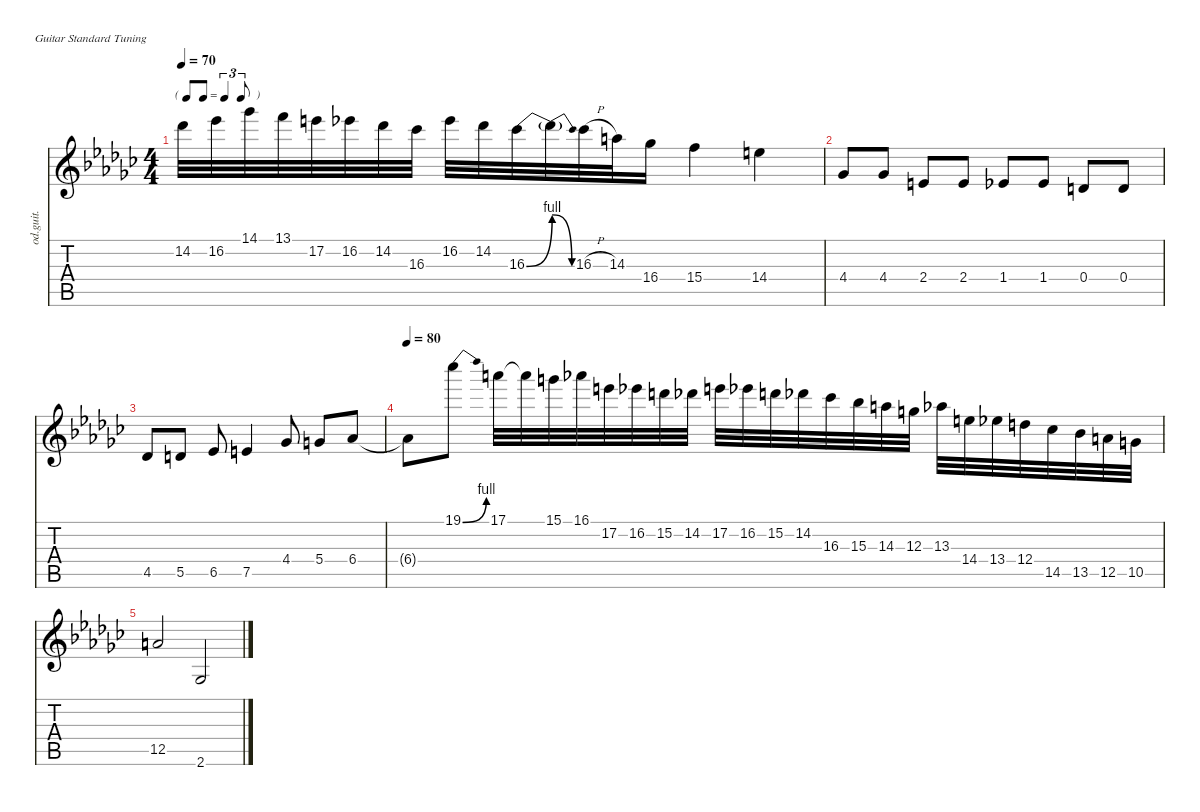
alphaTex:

\defaultSystemsLayout 4
\hideDynamics
\bracketExtendMode nobrackets
\otherSystemsTrackNameOrientation horizontal
\track ("Guitare 2" "od.guit.") {defaultSystemsLayout 4 instrument overdrivenguitar}
\staff {score tabs}
\tuning (E4 B3 G3 D3 A2 E2)
\ts (4 4)
\tf triplet8th
\tempo 70
\clef g2
\ks gb
14.2{acc b}.32{dy f beam Down} 16.2{acc b}.32{beam Down} 14.1{acc b}.32{beam Down} 13.1{acc forcenatural}.32{beam Down} 17.2{acc forcenatural}.32{beam Down} 16.2{acc b}.32{beam Down} 14.2{acc b}.32{beam Down} 16.3{acc b}.32{beam Down} 16.2{acc b}.32{beam Down} 14.2{acc b}.32{beam Down} 16.3{be (bend 0 0 60 4) acc b}.32{beam Down} 16.3{be (release 0 4 60 0) t}.32{beam Down} 16.3{h acc b}.32{beam Down} 14.3{acc forcenatural}.32{beam Down} 16.4{acc b}.16{beam Down} 15.4{acc forcenatural}.4{beam Down} 14.4{acc forcenatural}.4{beam Down} |
4.4{acc b}.8{beam Up} 4.4{acc b}.8{beam Up} 2.4{acc forcenatural}.8{beam Up} 2.4{acc forcenatural}.8{beam Up} 1.4{acc b}.8{beam Up} 1.4{acc b}.8{beam Up} 0.4{acc forcenatural}.8{beam Up} 0.4{acc forcenatural}.8{beam Up} |
4.5{acc b}.8{beam Up} 5.5{acc forcenatural}.8{beam Up} 6.5{acc b}.8{beam Up} 7.5{acc forcenatural}.4{beam Up} 4.4{acc b}.8{beam Up} 5.4{acc forcenatural}.8{beam Up} 6.4{acc b}.8{beam Up} |
\tempo 80
6.4{t acc b}.8{beam Down} 19.1{be (bend 0 0 15 4) acc b}.8{beam Down} 17.1{acc forcenatural}.32{beam Down} 17.1{t acc forcenatural}.32{beam Down} 15.1{acc forcenatural}.32{beam Down} 16.1{acc b}.32{beam Down} 17.2{acc forcenatural}.32{beam Down} 16.2{acc b}.32{beam Down} 15.2{acc forcenatural}.32{beam Down} 14.2{acc b}.32{beam Down} 17.2{acc forcenatural}.32{beam Down} 16.2{acc b}.32{beam Down} 15.2{acc forcenatural}.32{beam Down} 14.2{acc b}.32{beam Down} 16.3{acc b}.32{beam Down} 15.3{acc b}.32{beam Down} 14.3{acc forcenatural}.32{beam Down} 12.3{acc forcenatural}.32{beam Down} 13.3{acc b}.32{beam Down} 14.4{acc forcenatural}.32{beam Down} 13.4{acc b}.32{beam Down} 12.4{acc forcenatural}.32{beam Down} 14.5{acc b}.32{beam Down} 13.5{acc b}.32{beam Down} 12.5{acc forcenatural}.32{beam Down} 10.5{acc forcenatural}.32{beam Down} |
12.5{acc forcenatural}.2{beam Up} 2.6{acc b}.2{beam Up}
